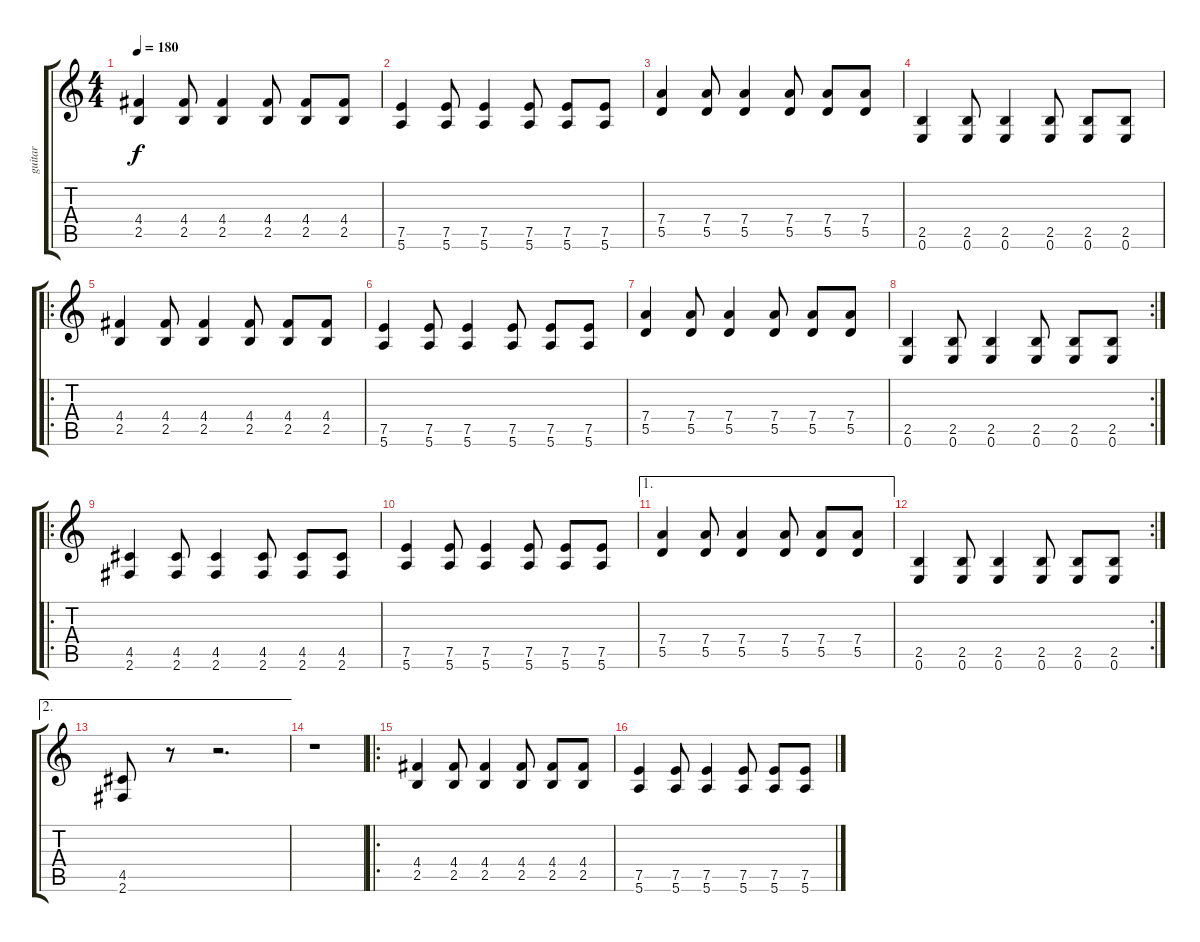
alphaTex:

\track ("guitar" "guitar") {instrument distortionguitar}
\staff {score tabs}
\tuning (E4 B3 G3 D3 A2 E2) {hide}
\ts (4 4)
\tempo 180
\clef g2
\ks c
(4.4 2.5).4{dy f instrument distortionguitar} (4.4 2.5).8 (4.4 2.5).4 (4.4 2.5).8 (4.4 2.5).8 (4.4 2.5).8 |
(7.5 5.6).4 (7.5 5.6).8 (7.5 5.6).4 (7.5 5.6).8 (7.5 5.6).8 (7.5 5.6).8 |
(7.4 5.5).4 (7.4 5.5).8 (7.4 5.5).4 (7.4 5.5).8 (7.4 5.5).8 (7.4 5.5).8 |
(2.5 0.6).4 (2.5 0.6).8 (2.5 0.6).4 (2.5 0.6).8 (2.5 0.6).8 (2.5 0.6).8 |
\ro
(4.4 2.5).4 (4.4 2.5).8 (4.4 2.5).4 (4.4 2.5).8 (4.4 2.5).8 (4.4 2.5).8 |
(7.5 5.6).4 (7.5 5.6).8 (7.5 5.6).4 (7.5 5.6).8 (7.5 5.6).8 (7.5 5.6).8 |
(7.4 5.5).4 (7.4 5.5).8 (7.4 5.5).4 (7.4 5.5).8 (7.4 5.5).8 (7.4 5.5).8 |
\rc 2
(2.5 0.6).4 (2.5 0.6).8 (2.5 0.6).4 (2.5 0.6).8 (2.5 0.6).8 (2.5 0.6).8 |
\ro
(4.5 2.6).4 (4.5 2.6).8 (4.5 2.6).4 (4.5 2.6).8 (4.5 2.6).8 (4.5 2.6).8 |
(7.5 5.6).4 (7.5 5.6).8 (7.5 5.6).4 (7.5 5.6).8 (7.5 5.6).8 (7.5 5.6).8 |
\ae 1
(7.4 5.5).4 (7.4 5.5).8 (7.4 5.5).4 (7.4 5.5).8 (7.4 5.5).8 (7.4 5.5).8 |
\rc 2
(2.5 0.6).4 (2.5 0.6).8 (2.5 0.6).4 (2.5 0.6).8 (2.5 0.6).8 (2.5 0.6).8 |
\ae 2
(4.5 2.6).8 r.8 r.2{d} |
r.1 |
\ro
(4.4 2.5).4 (4.4 2.5).8 (4.4 2.5).4 (4.4 2.5).8 (4.4 2.5).8 (4.4 2.5).8 |
(7.5 5.6).4 (7.5 5.6).8 (7.5 5.6).4 (7.5 5.6).8 (7.5 5.6).8 (7.5 5.6).8
